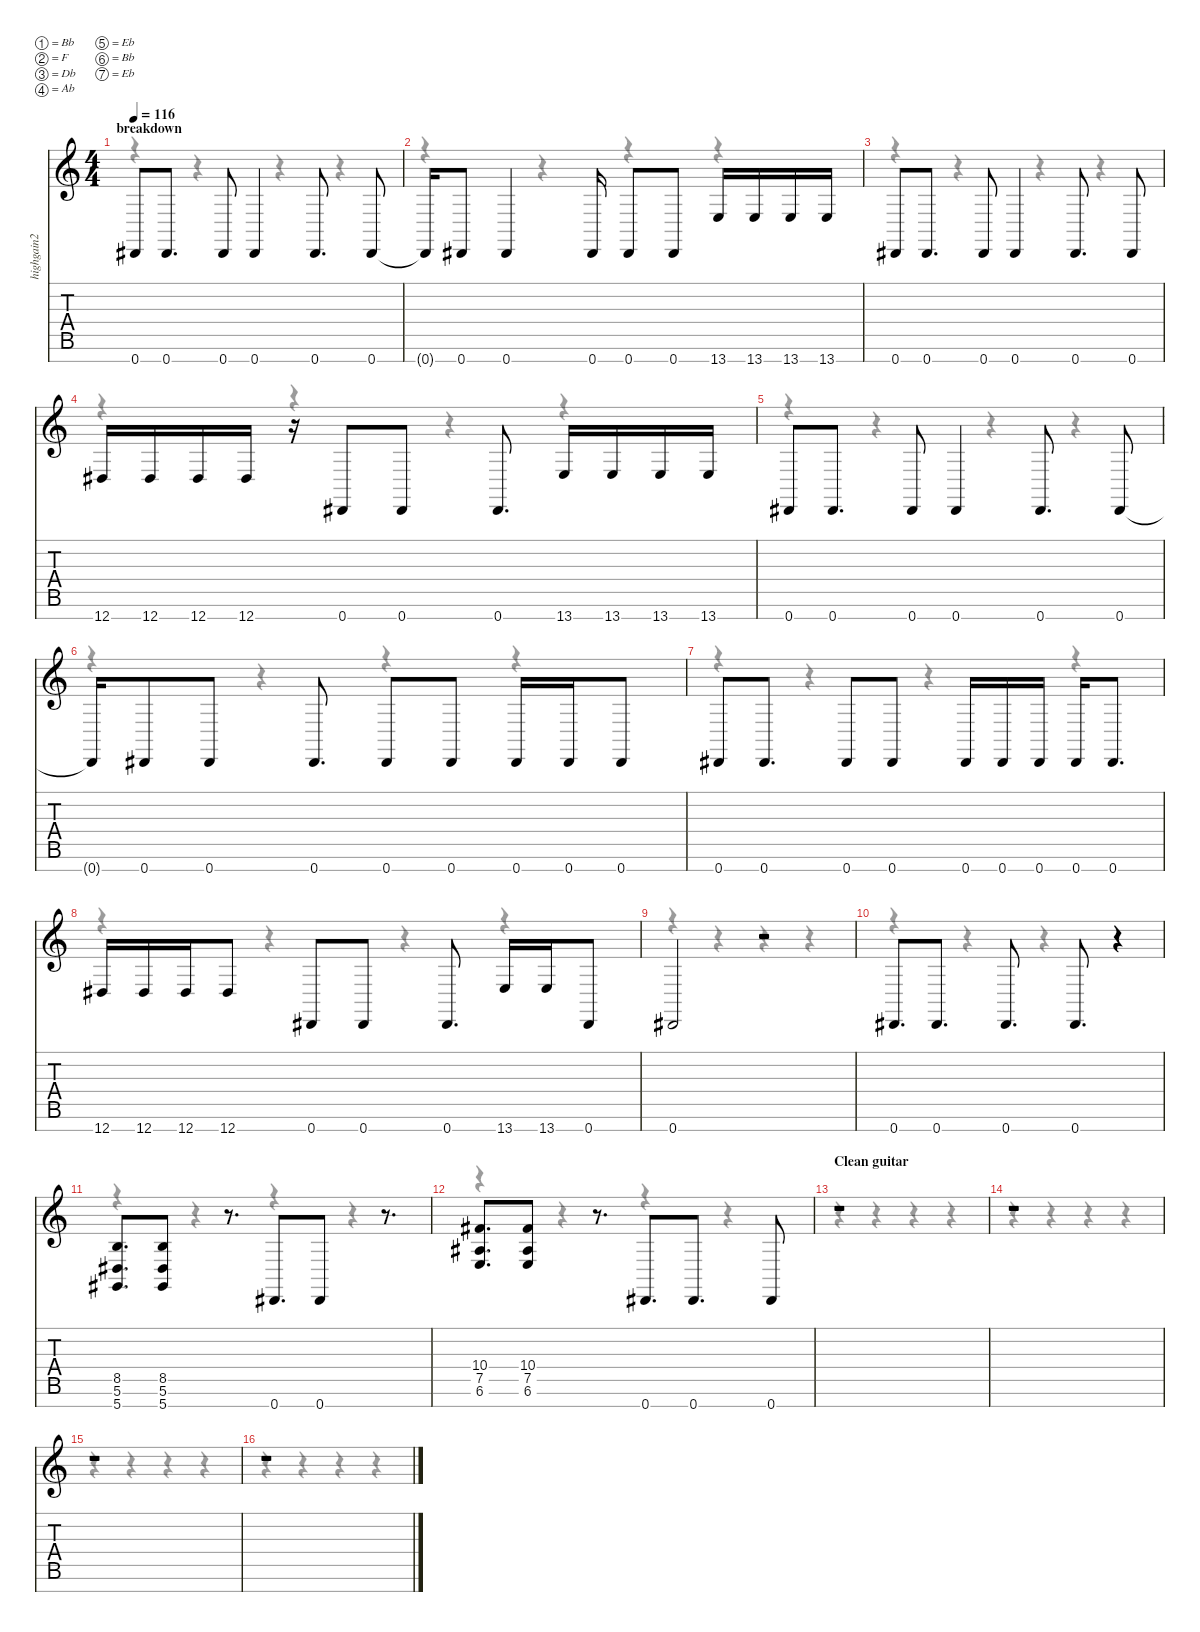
\defaultSystemsLayout 4
\hideDynamics
\bracketExtendMode nobrackets
\track ("Rhythm Right" "highgain2") {instrument distortionguitar}
\staff {score tabs}
\tuning (Bb3 F3 Db3 Ab2 Eb2 Bb1 Eb1)
\voice
\ts (4 4)
\section ("" "breakdown")
\tempo 116
\clef g2
\ks c
0.7{acc #}.8{dy f} 0.7{acc #}.8{d} 0.7{acc #}.8 0.7{acc #}.4 0.7{acc #}.8{d} 0.7{acc #}.8 |
0.7{t acc #}.16 0.7{acc #}.8 0.7{acc #}.4 0.7{acc #}.16 0.7{acc #}.8 0.7{acc #}.8 13.7.16 13.7.16 13.7.16 13.7.16 |
0.7{acc #}.8 0.7{acc #}.8{d} 0.7{acc #}.8 0.7{acc #}.4 0.7{acc #}.8{d} 0.7{acc #}.8 |
12.7{acc #}.16 12.7{acc #}.16 12.7{acc #}.16 12.7{acc #}.16 r.16 0.7{acc #}.8 0.7{acc #}.8 0.7{acc #}.8{d} 13.7.16 13.7.16 13.7.16 13.7.16 |
0.7{acc #}.8 0.7{acc #}.8{d} 0.7{acc #}.8 0.7{acc #}.4 0.7{acc #}.8{d} 0.7{acc #}.8 |
0.7{t acc #}.16 0.7{acc #}.8 0.7{acc #}.8 0.7{acc #}.8{d} 0.7{acc #}.8 0.7{acc #}.8 0.7{acc #}.16 0.7{acc #}.16 0.7{acc #}.8 |
0.7{acc #}.8 0.7{acc #}.8{d} 0.7{acc #}.8 0.7{acc #}.8 0.7{acc #}.16 0.7{acc #}.16 0.7{acc #}.16 0.7{acc #}.16 0.7{acc #}.8{d} |
12.7{acc #}.16 12.7{acc #}.16 12.7{acc #}.16 12.7{acc #}.8 0.7{acc #}.8 0.7{acc #}.8 0.7{acc #}.8{d} 13.7.16 13.7.16 0.7{acc #}.8 |
0.7{acc #}.2 r.2 |
0.7{acc #}.8{d} 0.7{acc #}.8{d} 0.7{acc #}.8{d} 0.7{acc #}.8{d} r.4 |
(8.5 5.6{acc #} 5.7{acc #}).8{d} (8.5 5.6{acc #} 5.7{acc #}).8 r.8{d} 0.7{acc #}.8{d} 0.7{acc #}.8 r.8{d} |
(10.4{acc #} 7.5{acc #} 6.6).8{d} (10.4{acc #} 7.5{acc #} 6.6).8 r.8{d} 0.7{acc #}.8{d} 0.7{acc #}.8{d} 0.7{acc #}.8 |
\section ("" "Clean guitar ")
r.1 |
r.1 |
r.1 |
r.1
\voice
\clef g2
\ottava regular
\simile none
\ks c
r.4{dy mf} r.4 r.4 r.4 |
r.4 r.4 r.4 r.4 |
r.4 r.4 r.4 r.4 |
r.4 r.4 r.4 r.4 |
r.4 r.4 r.4 r.4 |
r.4 r.4 r.4 r.4 |
r.4 r.4 r.4 r.4 |
r.4 r.4 r.4 r.4 |
r.4 r.4 r.4 r.4 |
r.4 r.4 r.4 r.4 |
r.4 r.4 r.4 r.4 |
r.4 r.4 r.4 r.4 |
r.4 r.4 r.4 r.4 |
r.4 r.4 r.4 r.4 |
r.4 r.4 r.4 r.4 |
r.4 r.4 r.4 r.4
